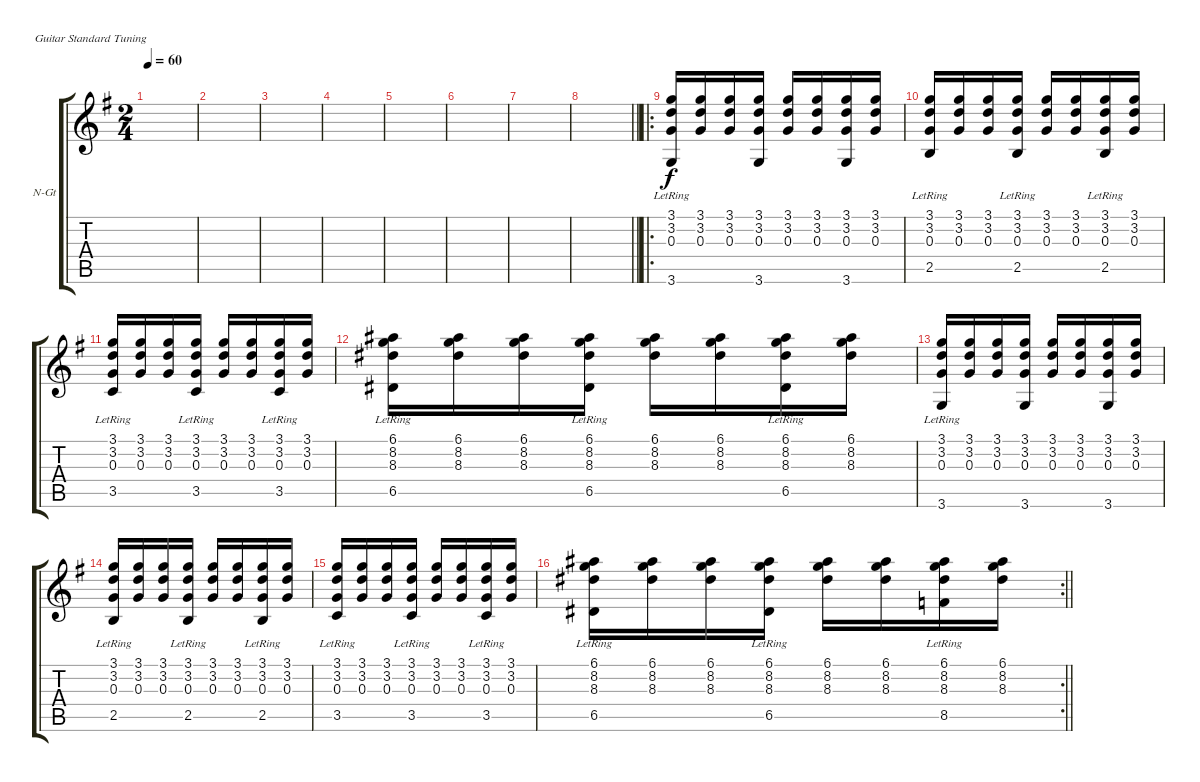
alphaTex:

\defaultSystemsLayout 4
\bracketExtendMode groupsimilarinstruments
\firstSystemTrackNameOrientation horizontal
\otherSystemsTrackNameOrientation horizontal
\track ("КУПЛЕТ" "N-Gt") {instrument acousticguitarnylon}
\staff {score tabs}
\tuning (E4 B3 G3 D3 A2 E2)
\ts (2 4)
\tempo 60
\clef g2
\scale
0.513944
\ks g
|
\scale
0.243028 |
\scale
0.243028 |
\scale
0.333333 |
\scale
0.333333 |
\scale
0.333333 |
\scale
0.333333 |
\scale
0.333333
\barLineRight lightlight
|
\ro
\scale
0.333333 (3.6{lr} 0.3 3.2 3.1).16 (0.3 3.2 3.1).16 (0.3 3.2 3.1).16 (3.6 0.3 3.2 3.1).16 (0.3 3.2 3.1).16 (0.3 3.2 3.1).16 (0.3 3.2 3.1 3.6).16 (0.3 3.2 3.1).16 |
\scale
0.333333 (0.3 3.2 3.1 2.5{lr}).16 (0.3 3.2 3.1).16 (0.3 3.2 3.1).16 (0.3 3.2 3.1 2.5{lr}).16 (0.3 3.2 3.1).16 (0.3 3.2 3.1).16 (0.3 3.2 3.1 2.5{lr}).16 (0.3 3.2 3.1).16 |
\scale
0.333333 (0.3 3.2 3.1 3.5{lr}).16 (0.3 3.2 3.1).16 (0.3 3.2 3.1).16 (0.3 3.2 3.1 3.5{lr}).16 (0.3 3.2 3.1).16 (0.3 3.2 3.1).16 (0.3 3.2 3.1 3.5{lr}).16 (0.3 3.2 3.1).16 |
\scale
0.333333 (6.5{lr} 8.3 8.2 6.1).16 (8.3 8.2 6.1).16 (8.3 8.2 6.1).16 (6.5{lr} 8.3 8.2 6.1).16 (8.3 8.2 6.1).16 (8.3 8.2 6.1).16 (6.5{lr} 8.3 8.2 6.1).16 (8.3 8.2 6.1).16 |
\scale
0.333333 (3.6{lr} 0.3 3.2 3.1).16 (0.3 3.2 3.1).16 (0.3 3.2 3.1).16 (3.6 0.3 3.2 3.1).16 (0.3 3.2 3.1).16 (0.3 3.2 3.1).16 (0.3 3.2 3.1 3.6).16 (0.3 3.2 3.1).16 |
\scale
0.333333 (0.3 3.2 3.1 2.5{lr}).16 (0.3 3.2 3.1).16 (0.3 3.2 3.1).16 (0.3 3.2 3.1 2.5{lr}).16 (0.3 3.2 3.1).16 (0.3 3.2 3.1).16 (0.3 3.2 3.1 2.5{lr}).16 (0.3 3.2 3.1).16 |
\scale
0.333333 (0.3 3.2 3.1 3.5{lr}).16 (0.3 3.2 3.1).16 (0.3 3.2 3.1).16 (0.3 3.2 3.1 3.5{lr}).16 (0.3 3.2 3.1).16 (0.3 3.2 3.1).16 (0.3 3.2 3.1 3.5{lr}).16 (0.3 3.2 3.1).16 |
\rc 2
\scale
0.333333
\barLineRight lightlight
(6.5{lr} 8.3 8.2 6.1).16 (8.3 8.2 6.1).16 (8.3 8.2 6.1).16 (6.5{lr} 8.3 8.2 6.1).16 (8.3 8.2 6.1).16 (8.3 8.2 6.1).16 (8.5{lr} 8.3 8.2 6.1).16 (8.3 8.2 6.1).16
